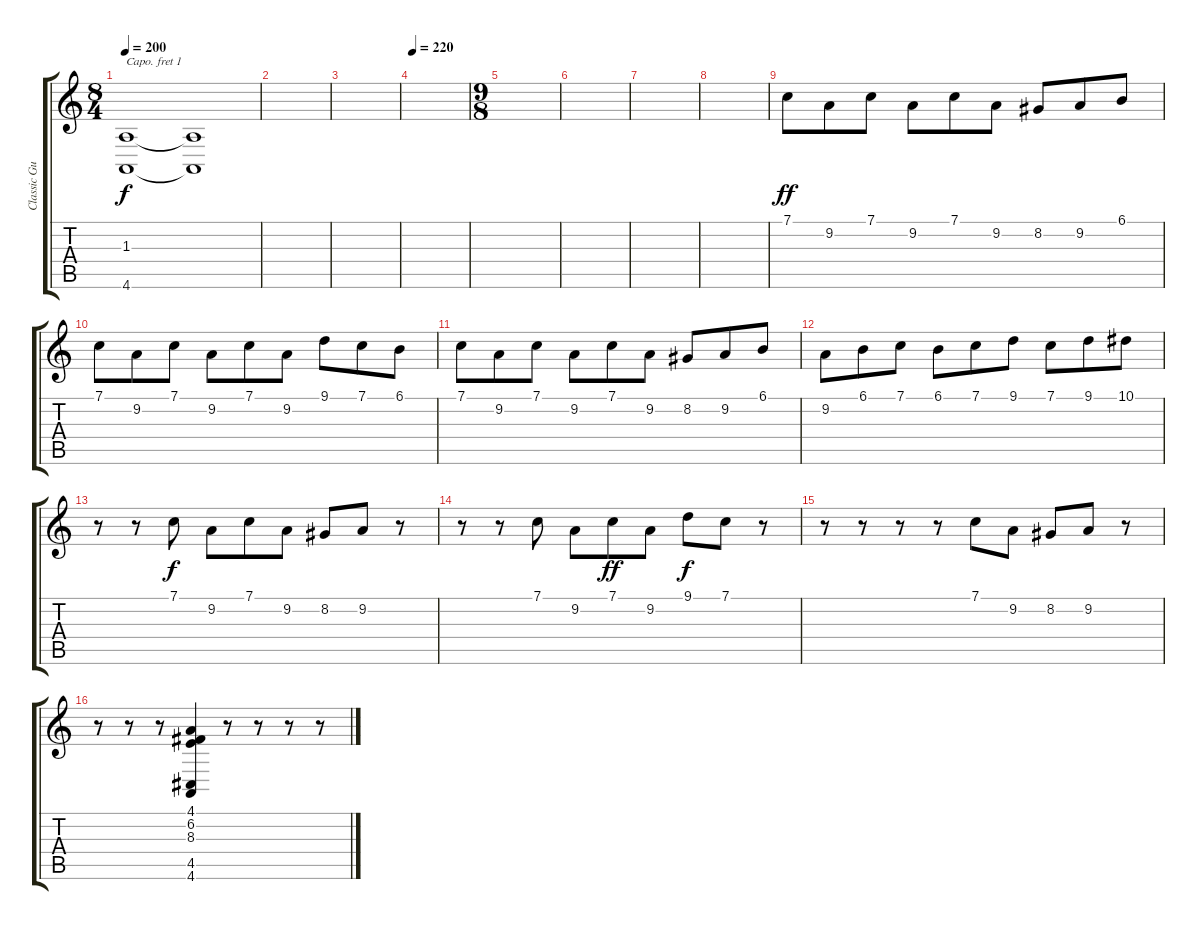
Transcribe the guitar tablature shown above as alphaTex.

\track ("Classic Guitar" "Classic Gu") {instrument acousticgrandpiano}
\staff {score tabs}
\capo 1
\tuning (E4 B3 G3 D3 Ab2 E2) {hide}
\ts (8 4)
\tempo 200
\clef g2
\ks c
(1.3 4.6).1{dy f} (1.3{t} 4.6{t}).1 |
|
|
\tempo 220
|
\ts (9 8)
|
|
|
|
7.1.8{dy ff} 9.2.8 7.1.8 9.2.8 7.1.8 9.2.8 8.2.8 9.2.8 6.1.8 |
7.1.8 9.2.8 7.1.8 9.2.8 7.1.8 9.2.8 9.1.8 7.1.8 6.1.8 |
7.1.8 9.2.8 7.1.8 9.2.8 7.1.8 9.2.8 8.2.8 9.2.8 6.1.8 |
9.2.8 6.1.8 7.1.8 6.1.8 7.1.8 9.1.8 7.1.8 9.1.8 10.1.8 |
r.8 r.8 7.1.8{dy f} 9.2.8 7.1.8 9.2.8 8.2.8 9.2.8 r.8 |
r.8 r.8 7.1.8 9.2.8 7.1.8{dy ff} 9.2.8 9.1.8{dy f} 7.1.8 r.8 |
r.8 r.8 r.8 r.8 7.1.8 9.2.8 8.2.8 9.2.8 r.8 |
r.8 r.8 r.8 (4.1 6.2 8.3 4.5 4.6).4 r.8 r.8 r.8 r.8
